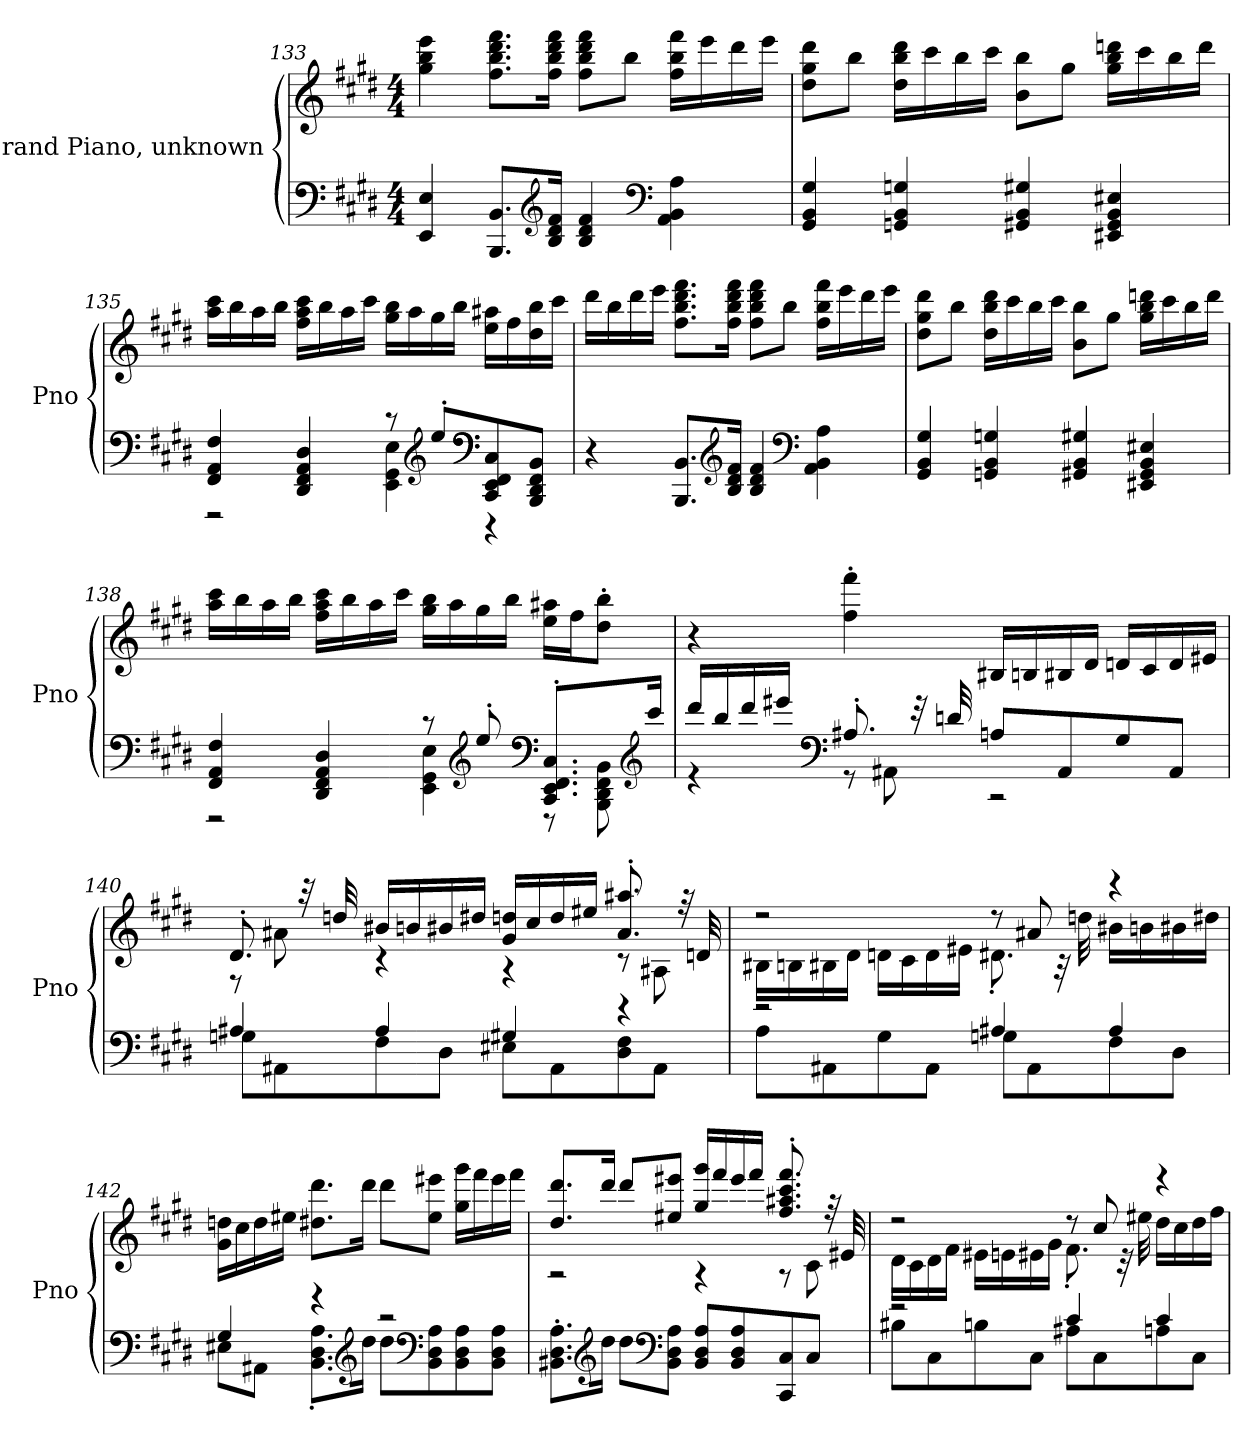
**kern	**kern
*part1	*part1
*staff2	*staff1
*I"Grand Piano, unknown	*
*I'Pno	*
!!LO:LB:g=z
*clefF4	*clefG2
*k[f#c#g#d#]	*k[f#c#g#d#]
*M4/4	*M4/4
=133	=133
4EE/ 4E/	4gg#\ 4bb\ 4eee\
8.BBB/ 8.BB/L	8.ff#\ 8.bb\ 8.ddd#\ 8.fff#\L
*clefG2	*
16B/ 16d#/ 16f#/Jk	16ff#\ 16bb\ 16ddd#\ 16fff#\Jk
4B/ 4d#/ 4f#/	8ff#\ 8bb\ 8ddd#\ 8fff#\L
.	8bb\J
*clefF4	*
4AA\ 4BB\ 4A\	16ff#\ 16bb\ 16fff#\LL
.	16eee\
.	16ddd#\
.	16eee\JJ
=134	=134
4GG#/ 4BB/ 4G#/	8dd#\ 8gg#\ 8ddd#\L
.	8bb\J
4GGn/ 4BB/ 4Gn/	16dd#\ 16bb\ 16ddd#\LL
.	16ccc#\
.	16bb\
.	16ccc#\JJ
4GG#X/ 4BB/ 4G#X/	8b\ 8bb\L
.	8gg#\J
4EE#X/ 4GG#/ 4BB/ 4E#X/	16gg#\ 16bb\ 16dddn\LL
.	16ccc#\
.	16bb\
.	16ddd\JJ
!!LO:LB:g=z
=135	=135
*^	*
4FF#/ 4AA/ 4F#/	2r	16aa\ 16ccc#\LL
.	.	16bb\
.	.	16aa\
.	.	16bb\JJ
4DD#/ 4FF#/ 4AA/ 4D#/	.	16ff#\ 16aa\ 16ccc#\LL
.	.	16bb\
.	.	16aa\
.	.	16ccc#\JJ
8r	4EE\ 4GG#\ 4E\	16gg#\ 16bb\LL
.	.	16aa\
*clefG2	*	*
8ee'/L	.	16gg#\
.	.	16bb\JJ
*clefF4	*	*
8CC#/ 8EE/ 8FF#/ 8C#/	4r	16ee\ 16aa#X\LL
.	.	16ff#\
8BBB/ 8DD#/ 8FF#/ 8BB/J	.	16dd#\ 16bb\
.	.	16ccc#\JJ
*v	*v	*
=136	=136
4r	16ddd#\LL
.	16bb\
.	16ddd#\
.	16eee\JJ
8.BBB/ 8.BB/L	8.ff#\ 8.bb\ 8.ddd#\ 8.fff#\L
*clefG2	*
16B/ 16d#/ 16f#/Jk	16ff#\ 16bb\ 16ddd#\ 16fff#\Jk
4B/ 4d#/ 4f#/	8ff#\ 8bb\ 8ddd#\ 8fff#\L
.	8bb\J
*clefF4	*
4AA\ 4BB\ 4A\	16ff#\ 16bb\ 16fff#\LL
.	16eee\
.	16ddd#\
.	16eee\JJ
!!LO:LB:g=z
=137	=137
4GG#/ 4BB/ 4G#/	8dd#\ 8gg#\ 8ddd#\L
.	8bb\J
4GGn/ 4BB/ 4Gn/	16dd#\ 16bb\ 16ddd#\LL
.	16ccc#\
.	16bb\
.	16ccc#\JJ
4GG#X/ 4BB/ 4G#X/	8b\ 8bb\L
.	8gg#\J
4EE#X/ 4GG#/ 4BB/ 4E#X/	16gg#\ 16bb\ 16dddn\LL
.	16ccc#\
.	16bb\
.	16ddd\JJ
=138	=138
*^	*
4FF#/ 4AA/ 4F#/	2r	16aa\ 16ccc#\LL
.	.	16bb\
.	.	16aa\
.	.	16bb\JJ
4DD#/ 4FF#/ 4AA/ 4D#/	.	16ff#\ 16aa\ 16ccc#\LL
.	.	16bb\
.	.	16aa\
.	.	16ccc#\JJ
8r	4EE\ 4GG#\ 4E\	16gg#\ 16bb\LL
.	.	16aa\
*clefG2	*	*
8ee'/	.	16gg#\
.	.	16bb\JJ
*clefF4	*	*
8.CC#/' 8.EE/' 8.FF#/' 8.C#/'L	8r	16ee\ 16aa#X\LL
.	.	16ff#\J
.	8BBB\ 8DD#\ 8FF#\ 8BB\	8dd#\' 8bb\'J
*clefG2	*	*
16ccc#/Jk	.	.
!!LO:LB:g=z
=139	=139	=139
16ddd#/LL	4r	4r
16bb/	.	.
16ddd#/	.	.
16eee#X/JJ	.	.
*clefF4	*	*
8.A#X'/	8r	4ff#\' 4fff#\'
.	8AA#X\	.
32r	.	.
32dn/	.	.
8An/L	2r	16B#X/LL
.	.	16Bn/
8AA#/	.	16B#X/
.	.	16d#/JJ
8G#/	.	16dn/LL
.	.	16c#/
8AA#/J	.	16d/
.	.	16e#X/JJ
!!LO:PB:g=z
=140	=140	=140
*	*	*^
4A#X/	8Gn\L	8.d#'/	8r
.	8AA#X\	.	8a#X\
.	.	32r	.
.	.	32ddn/	.
4A#/	8F#\	16b#X/LL	4r
.	.	16bn/	.
.	8D#\J	16b#X/	.
.	.	16dd#X/JJ	.
4G#X/	8E#X\L	16g#/ 16ddn/LL	4r
.	.	16cc#/	.
.	8AA#\	16dd/	.
.	.	16ee#X/JJ	.
4r	8D#\ 8F#\	8.a#/' 8.aa#X/'	8r
.	8AA#\J	.	8A#X\
.	.	32r	.
.	.	32dn/	.
!!LO:LB:g=z	!!
=141	=141	=141	=141
2r	8A\L	2r	16B#X\LL
.	.	.	16Bn\
.	8AA#X\	.	16B#X\
.	.	.	16d#\JJ
.	8G#\	.	16dn\LL
.	.	.	16c#\
.	8AA#\J	.	16d\
.	.	.	16e#X\JJ
4A#X/	8Gn\L	8r	8.d#X'\
.	8AA#\	8a#X/	.
.	.	.	32r
.	.	.	32ddn\
4A#/	8F#\	4r	16b#X\LL
.	.	.	16bn\
.	8D#\J	.	16b#X\
.	.	.	16dd#X\JJ
*	*	*v	*v
!!LO:LB:g=z
=142	=142	=142
4G#/	8E#X\L	16g#\ 16ddn\LL
.	.	16cc#\
.	8AA#X\J	16dd\
.	.	16ee#X\JJ
4r	8.BB\' 8.D#\' 8.A\'L	8.dd#X\ 8.ddd#\L
*clefG2	*	*
.	16dd#\Jk	16ddd#\Jk
2r	8dd#\L	8ddd#\L
*clefF4	*	*
.	8BB\ 8D#\ 8A\	8ee#\ 8eee#X\J
.	8BB\ 8D#\ 8A\	16gg#\ 16ggg#\LL
.	.	16fff#\
.	8BB\ 8D#\ 8A\J	16eee#\
.	.	16fff#\JJ
*v	*v	*
=143	=143
*	*^
8.BB#X\' 8.D#\' 8.A\'L	8.dd#/ 8.ddd#/L	2r
*clefG2	*	*
16dd#\Jk	16ddd#/Jk	.
8dd#\L	8ddd#/L	.
*clefF4	*	*
8BB#\ 8D#\ 8A\J	8ee#X/ 8eee#X/J	.
8BB#/ 8D#/ 8A/L	16gg#/ 16ggg#/LL	4r
.	16fff#/	.
8BB#/ 8D#/ 8A/	16eee#/	.
.	16fff#/JJ	.
8CC#/ 8C#/	8.ff#/' 8.aa#X/' 8.ccc#/' 8.fff#/'	8r
8C#/J	.	8c#\
.	32r	.
.	32e#X/	.
!!LO:LB:g=z	!!
=144	=144	=144
*^	*	*
2r	8B#X\L	2r	16d#\LL
.	.	.	16c#\
.	8C#\	.	16d#\
.	.	.	16f#\JJ
.	8Bn\	.	16e#X\LL
.	.	.	16en\
.	8C#\J	.	16e#X\
.	.	.	16g#\JJ
4c#/	8A#X\L	8r	8.f#'\
.	8C#\	8cc#/	.
.	.	.	32r
.	.	.	32ee#X\
4c#/	8An\	4r	16dd#\LL
.	.	.	16cc#\
.	8C#\J	.	16dd#\
.	.	.	16ff#\JJ
*v	*v	*	*
*	*v	*v
=	=
*-	*-
